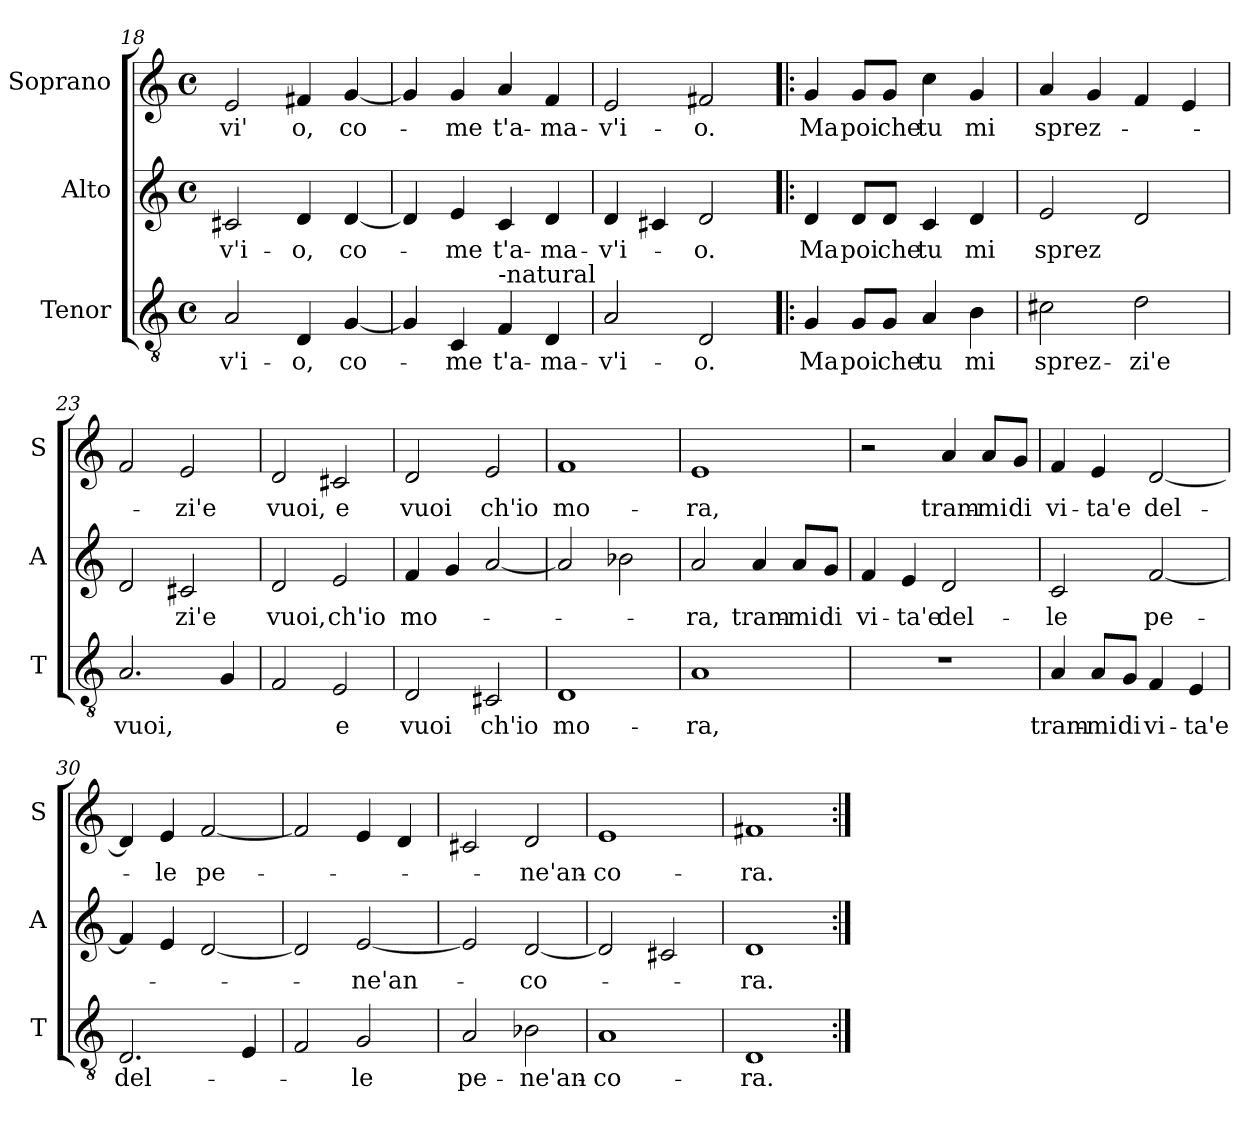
**kern	**text	**kern	**text	**kern	**text
*part3	*part3	*part2	*part2	*part1	*part1
*staff3	*staff3	*staff2	*staff2	*staff1	*staff1
*I"Tenor	*	*I"Alto	*	*I"Soprano	*
*I'T	*	*I'A	*	*I'S	*
*clefGv2	*	*clefG2	*	*clefG2	*
*k[]	*	*k[]	*	*k[]	*
*C:	*	*C:	*	*C:	*
*M4/4	*	*M4/4	*	*M4/4	*
*met(c)	*	*met(c)	*	*met(c)	*
=18	=18	=18	=18	=18	=18
!	!LO:LY:b	!	!LO:LY:b	!	!LO:LY:b
2A/	-v'i-	2c#X/	-v'i-	2e/	-vi'
!	!LO:LY:b	!	!LO:LY:b	!	!LO:LY:b
4D/	-o,	4d/	-o,	4f#X/	o,
!	!LO:LY:b	!	!LO:LY:b	!	!LO:LY:b
[4G/	co-	[4d/	co-	[4g/	co-
=19	=19	=19	=19	=19	=19
4G/]	.	4d/]	.	4g/]	.
!	!LO:LY:b	!	!LO:LY:b	!	!LO:LY:b
4C/	-me	4e/	-me	4g/	-me
!LO:TX:a:t=-natural	!	!	!	!	!
!	!LO:LY:b	!	!LO:LY:b	!	!LO:LY:b
4F/	t'a-	4c/	t'a-	4a/	t'a-
!	!LO:LY:b	!	!LO:LY:b	!	!LO:LY:b
4D/	-ma-	4d/	-ma-	4f/	-ma-
!!LO:LB:g=z
=20	=20	=20	=20	=20	=20
!	!LO:LY:b	!	!LO:LY:b	!	!LO:LY:b
2A/	-v'i-	4d/	-v'i-	2e/	-v'i-
.	.	4c#X/	.	.	.
!	!LO:LY:b	!	!LO:LY:b	!	!LO:LY:b
2D/	-o.	2d/	-o.	2f#X/	-o.
=21!|:	=21!|:	=21!|:	=21!|:	=21!|:	=21!|:
!	!LO:LY:b	!	!LO:LY:b	!	!LO:LY:b
4G/	Ma	4d/	Ma	4g/	Ma
!	!LO:LY:b	!	!LO:LY:b	!	!LO:LY:b
8G/L	poi	8d/L	poi	8g/L	poi
!	!LO:LY:b	!	!LO:LY:b	!	!LO:LY:b
8G/J	che	8d/J	che	8g/J	che
!	!LO:LY:b	!	!LO:LY:b	!	!LO:LY:b
4A/	tu	4c/	tu	4cc\	tu
!	!LO:LY:b	!	!LO:LY:b	!	!LO:LY:b
4B\	mi	4d/	mi	4g/	mi
=22	=22	=22	=22	=22	=22
!	!LO:LY:b	!	!LO:LY:b	!	!LO:LY:b
2c#X\	sprez-	2e/	sprez	4a/	sprez-
.	.	.	.	4g/	.
!	!LO:LY:b	!	!	!	!
2d\	-zi'e	2d/	.	4f/	.
.	.	.	.	4e/	.
=23	=23	=23	=23	=23	=23
!	!LO:LY:b	!	!	!	!
2.A/	vuoi,	2d/	.	2f/	.
!	!	!	!LO:LY:b	!	!LO:LY:b
.	.	2c#X/	zi'e	2e/	-zi'e
4G/	.	.	.	.	.
=24	=24	=24	=24	=24	=24
!	!	!	!LO:LY:b	!	!LO:LY:b
2F/	.	2d/	vuoi,	2d/	vuoi,
!	!LO:LY:b	!	!LO:LY:b	!	!LO:LY:b
2E/	e	2e/	ch'io	2c#X/	e
!!LO:LB:g=z
=25	=25	=25	=25	=25	=25
!	!LO:LY:b	!	!LO:LY:b	!	!LO:LY:b
2D/	vuoi	4f/	mo-	2d/	vuoi
.	.	4g/	.	.	.
!	!LO:LY:b	!	!	!	!LO:LY:b
2C#X/	ch'io	[2a/	.	2e/	ch'io
=26	=26	=26	=26	=26	=26
!	!LO:LY:b	!	!	!	!LO:LY:b
1D	mo-	2a/]	.	1f	mo-
.	.	2b-X\	.	.	.
=27	=27	=27	=27	=27	=27
!	!LO:LY:b	!	!LO:LY:b	!	!LO:LY:b
1A	-ra,	2a/	-ra,	1e	-ra,
!	!	!	!LO:LY:b	!	!
.	.	4a/	tram-	.	.
!	!	!	!LO:LY:b	!	!
.	.	8a/L	-mi	.	.
!	!	!	!LO:LY:b	!	!
.	.	8g/J	di	.	.
=28	=28	=28	=28	=28	=28
!	!	!	!LO:LY:b	!	!
1r	.	4f/	vi-	2r	.
!	!	!	!LO:LY:b	!	!
.	.	4e/	-ta'e	.	.
!	!	!	!LO:LY:b	!	!LO:LY:b
.	.	2d/	del-	4a/	tram-
!	!	!	!	!	!LO:LY:b
.	.	.	.	8a/L	-mi
!	!	!	!	!	!LO:LY:b
.	.	.	.	8g/J	di
=29	=29	=29	=29	=29	=29
!	!LO:LY:b	!	!LO:LY:b	!	!LO:LY:b
4A/	tram-	2c/	-le	4f/	vi-
!	!LO:LY:b	!	!	!	!LO:LY:b
8A/L	-mi	.	.	4e/	-ta'e
!	!LO:LY:b	!	!	!	!
8G/J	di	.	.	.	.
!	!LO:LY:b	!	!LO:LY:b	!	!LO:LY:b
4F/	vi-	[2f/	pe-	[2d/	del-
!	!LO:LY:b	!	!	!	!
4E/	-ta'e	.	.	.	.
!!LO:LB:g=z
=30	=30	=30	=30	=30	=30
!	!LO:LY:b	!	!	!	!
2.D/	del-	4f/]	.	4d/]	.
!	!	!	!	!	!LO:LY:b
.	.	4e/	.	4e/	-le
!	!	!	!	!	!LO:LY:b
.	.	[2d/	.	[2f/	pe-
4E/	.	.	.	.	.
=31	=31	=31	=31	=31	=31
2F/	.	2d/]	.	2f/]	.
!	!LO:LY:b	!	!LO:LY:b	!	!
2G/	-le	[2e/	-ne'an-	4e/	.
.	.	.	.	4d/	.
=32	=32	=32	=32	=32	=32
!	!LO:LY:b	!	!	!	!
2A/	pe-	2e/]	.	2c#X/	.
!	!LO:LY:b	!	!LO:LY:b	!	!LO:LY:b
2B-X\	-ne'an-	[2d/	-co-	2d/	-ne'an-
=33	=33	=33	=33	=33	=33
!	!LO:LY:b	!	!	!	!LO:LY:b
1A	-co-	2d/]	.	1e	-co-
.	.	2c#X/	.	.	.
=34	=34	=34	=34	=34	=34
!	!LO:LY:b	!	!LO:LY:b	!	!LO:LY:b
1D	-ra.	1d	-ra.	1f#X	-ra.
=:|!	=:|!	=:|!	=:|!	=:|!	=:|!
*-	*-	*-	*-	*-	*-
